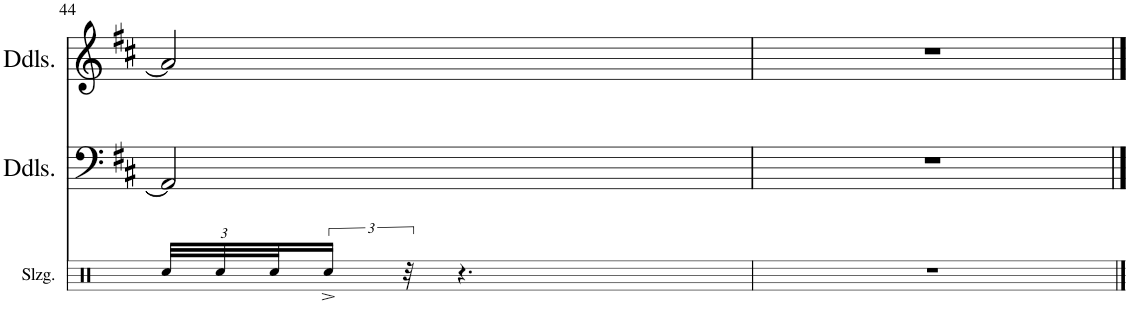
**kern	**kern	**kern	**kern	**kern
*part5	*part4	*part3	*part2	*part1
*staff5	*staff4	*staff3	*staff2	*staff1
*I"Schlagzeug	*I"Dudelsack	*I"Dudelsack	*I"Dudelsack	*I"Dudelsack
*I'Slzg.	*I'Ddls.	*I'Ddls.	*I'Ddls.	*I'Ddls.
!!LO:PB:g=z
*clefX	*clefF4	*clefF4	*clefG2	*clefG2
*k[]	*k[f#c#]	*k[f#c#]	*k[f#c#]	*k[f#c#]
*M2/4	*M2/4	*M2/4	*M2/4	*M2/4
*Xbrackettup	*	*	*	*
=44	=44	=44	=44	=44
48Rcc/LLL	64AA_	2AA/]	64a_	2a/]
.	4..AA_	.	4..a_	.
48Rcc/	.	.	.	.
48Rcc/J	.	.	.	.
*brackettup	*	*	*	*
24Rcc^/JJ	.	.	.	.
48r	.	.	.	.
4.r	.	.	.	.
.	32.AA_	.	32.a_	.
=45	=45	=45	=45	=45
2r	64AA]	2r	64a]	2r
.	64r	.	64r	.
.	32r	.	32r	.
.	16r	.	16r	.
.	8r	.	8r	.
.	4r	.	4r	.
==	==	==	==	==
*-	*-	*-	*-	*-
